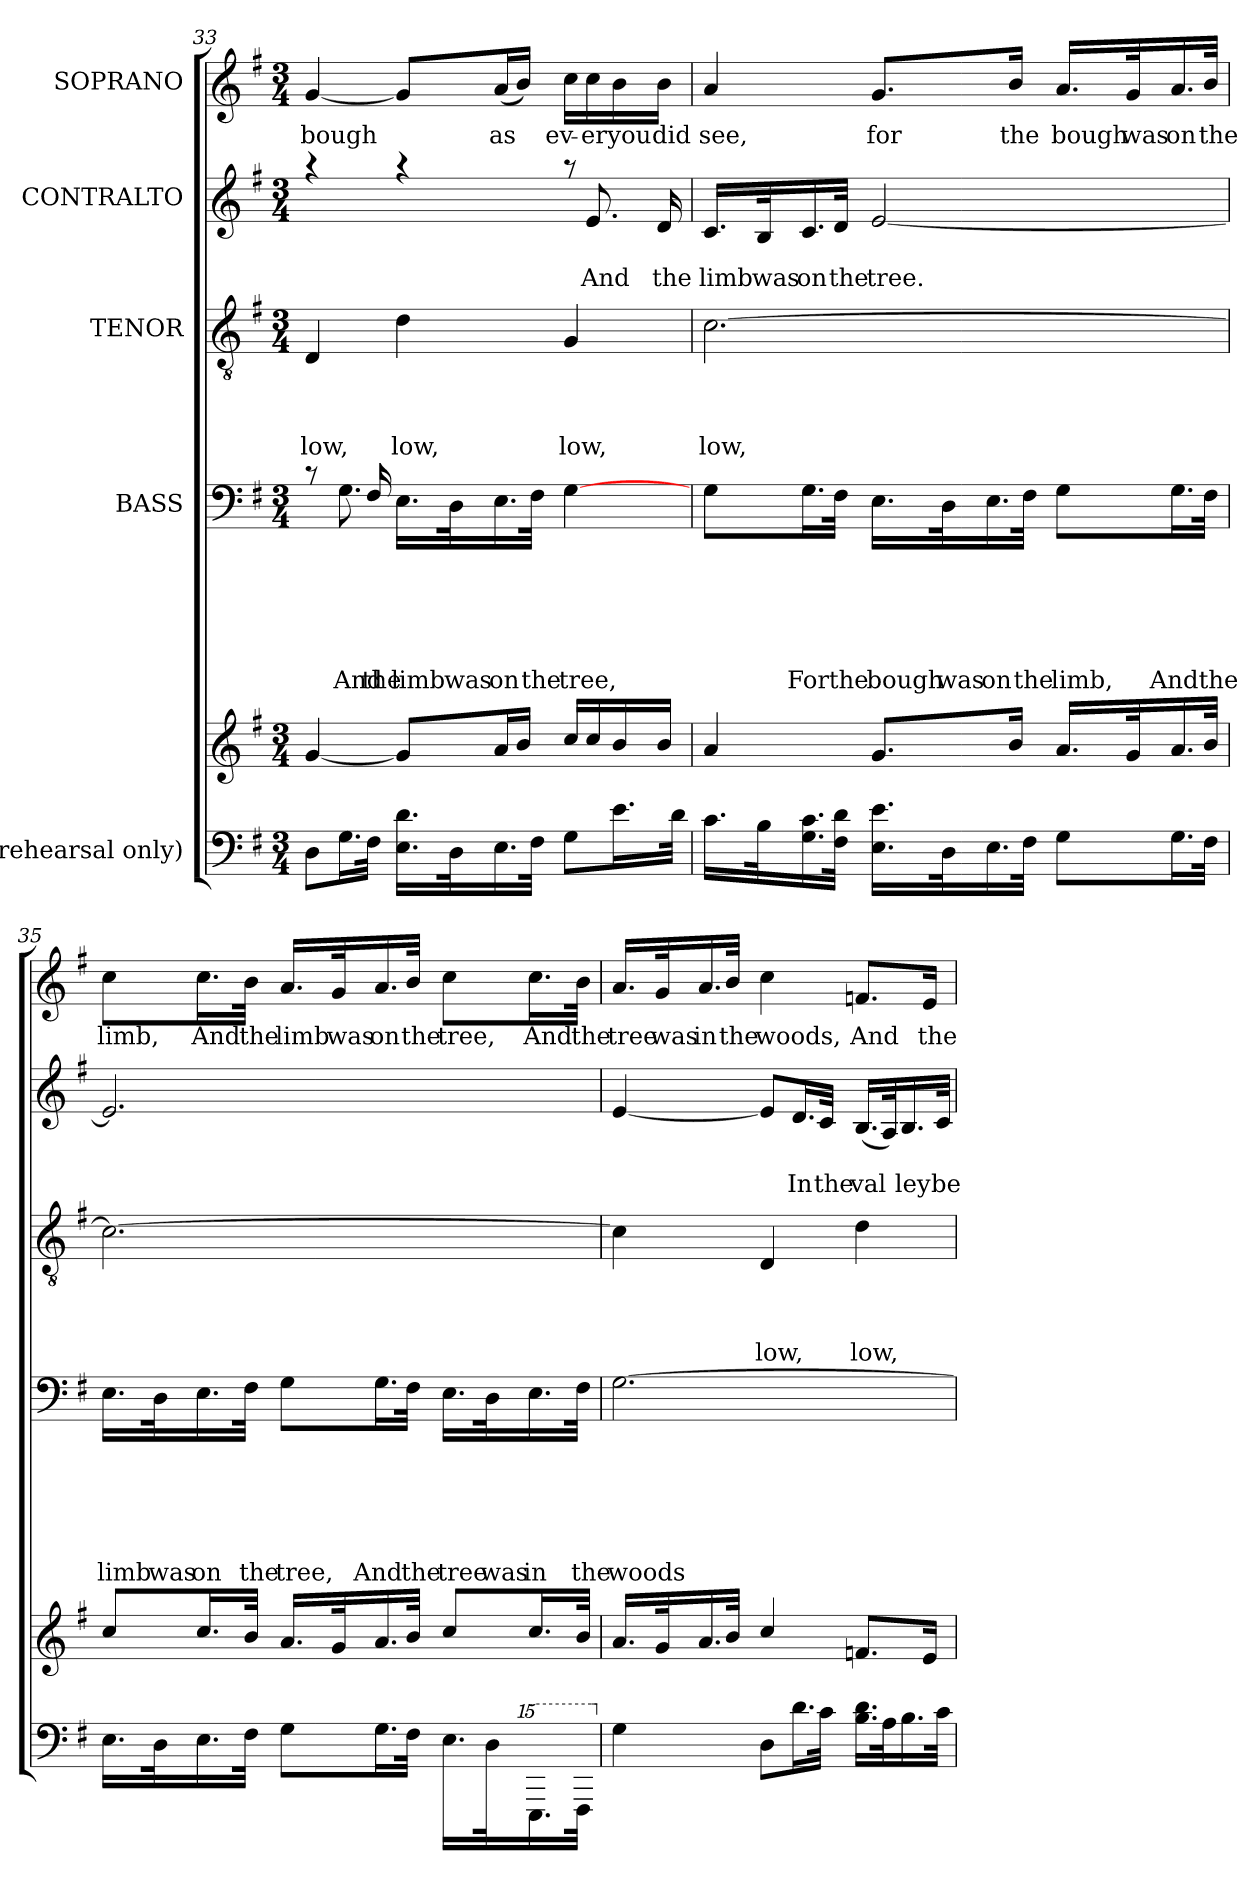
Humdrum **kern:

**kern	**kern	**kern	**text	**text	**text	**text	**text	**text	**kern	**text	**text	**text	**text	**kern	**text	**text	**kern	**text
*part5	*part5	*part4	*part4	*part4	*part4	*part4	*part4	*part4	*part3	*part3	*part3	*part3	*part3	*part2	*part2	*part2	*part1	*part1
*staff6	*staff5	*staff4	*staff4	*staff4	*staff4	*staff4	*staff4	*staff4	*staff3	*staff3	*staff3	*staff3	*staff3	*staff2	*staff2	*staff2	*staff1	*staff1
*I"(rehearsal only)	*	*I"BASS	*	*	*	*	*	*	*I"TENOR	*	*	*	*	*I"CONTRALTO	*	*	*I"SOPRANO	*
*clefF4	*clefG2	*clefF4	*	*	*	*	*	*	*clefGv2	*	*	*	*	*clefG2	*	*	*clefG2	*
*k[f#]	*k[f#]	*k[f#]	*	*	*	*	*	*	*k[f#]	*	*	*	*	*k[f#]	*	*	*k[f#]	*
*G:	*G:	*G:	*	*	*	*	*	*	*G:	*	*	*	*	*G:	*	*	*G:	*
*M3/4	*M3/4	*M3/4	*	*	*	*	*	*	*M3/4	*	*	*	*	*M3/4	*	*	*M3/4	*
=33	=33	=33	=33	=33	=33	=33	=33	=33	=33	=33	=33	=33	=33	=33	=33	=33	=33	=33
*	*	*^	*	*	*	*	*	*	*	*	*	*	*	*	*	*	*	*
*	*	*	*^	*	*	*	*	*	*	*	*	*	*	*	*	*	*	*	*
!	!	!	!	!	!	!	!	!	!	!	!	!	!	!	!LO:LY:b	!	!	!	!	!LO:LY:b
*	*	*	*	*	*	*	*	*	*	*	*	*	*	*	*	*^	*	*	*	*
*	*	*	*	*	*	*	*	*	*	*	*	*	*	*	*	*	*^	*	*	*	*
8D\L	[<4g/	8rc	8..ryy	4ryy	.	.	.	.	.	.	4D/	.	.	.	low,	4raa	2ryy	2ryy	.	.	[<4g/	bough
!	!	!	!	!	!	!	!	!	!	!LO:LY:b	!	!	!	!	!	!	!	!	!	!	!	!
16.G\L	.	8.G\	.	.	.	.	.	.	.	And	.	.	.	.	.	.	.	.	.	.	.	.
!	!	!	!	!	!	!	!	!	!	!LO:LY:b	!	!	!	!	!	!	!	!	!	!	!	!
32F#\JJk	.	.	16F#/	.	.	.	.	.	.	the	.	.	.	.	.	.	.	.	.	.	.	.
!	!	!	!	!	!	!	!	!	!	!LO:LY:b	!	!	!	!	!LO:LY:b	!	!	!	!	!	!	!
16.E\ 16.d\LL	8g/L]	.	.	16.E\LL	.	.	.	.	.	limb	4d\	.	.	.	low,	4raa	.	.	.	.	8g/L]	.
.	.	.	4...ryy	.	.	.	.	.	.	.	.	.	.	.	.	.	.	.	.	.	.	.
.	.	4..ryy	.	.	.	.	.	.	.	.	.	.	.	.	.	.	.	.	.	.	.	.
!	!	!	!	!	!	!	!	!	!	!LO:LY:b	!	!	!	!	!	!	!	!	!	!	!	!
32D\k	.	.	.	32D\k	.	.	.	.	.	was	.	.	.	.	.	.	.	.	.	.	.	.
!	!	!	!	!	!	!	!	!	!	!LO:LY:b	!	!	!	!	!	!	!	!	!	!	!	!LO:LY:b
16.E\	16a/L	.	.	16.E\	.	.	.	.	.	on	.	.	.	.	.	.	.	.	.	.	(<16a/L	as
.	16b/JJ	.	.	.	.	.	.	.	.	.	.	.	.	.	.	.	.	.	.	.	16b/JJ)	.
!	!	!	!	!	!	!	!	!	!	!LO:LY:b	!	!	!	!	!	!	!	!	!	!	!	!
32F#\JJk	.	.	.	32F#\JJk	.	.	.	.	.	the	.	.	.	.	.	.	.	.	.	.	.	.
!	!	!	!	!	!	!	!	!	!	!LO:LY:b	!	!	!	!	!LO:LY:b	!	!	!	!	!	!	!LO:LY:b
8G\L	16cc/LL	.	.	[>4G\	.	.	.	.	.	tree,	4G/	.	.	.	low,	8raa	16ryy	8.ryy	.	.	16cc\LL	ev-
!	!	!	!	!	!	!	!	!	!	!	!	!	!	!	!	!	!	!	!	!LO:LY:b	!	!LO:LY:b
.	16cc/	.	.	.	.	.	.	.	.	.	.	.	.	.	.	.	8.e/	.	.	And	16cc\	-er
!	!	!	!	!	!	!	!	!	!	!	!	!	!	!	!	!	!	!	!	!	!	!LO:LY:b
16.e\L	16b/	.	.	.	.	.	.	.	.	.	.	.	.	.	.	8ryy	.	.	.	.	16b\	you
!	!	!	!	!	!	!	!	!	!	!	!	!	!	!	!	!	!	!	!	!LO:LY:b	!	!LO:LY:b
.	16b/JJ	.	.	.	.	.	.	.	.	.	.	.	.	.	.	.	.	16d/	.	the	16b\JJ	did
32d\JJk	.	.	.	.	.	.	.	.	.	.	.	.	.	.	.	.	.	.	.	.	.	.
*	*	*v	*v	*v	*	*	*	*	*	*	*	*	*	*	*	*v	*v	*v	*	*	*	*
!!LO:LB:g=z
=34!	=34!	=34!	=34!	=34!	=34!	=34!	=34!	=34!	=34!	=34!	=34!	=34!	=34!	=34!	=34!	=34!	=34!	=34!
!	!	!	!	!	!	!	!	!	!	!	!	!	!LO:LY:b	!	!	!LO:LY:b	!	!LO:LY:b
16.c\LL	4a/	8G\L	.	.	.	.	.	.	[>2.c\	.	.	.	low,	16.c/LL	.	limb	4a/	see,
!	!	!	!	!	!	!	!	!	!	!	!	!	!	!	!	!LO:LY:b	!	!
32B\k	.	.	.	.	.	.	.	.	.	.	.	.	.	32B/k	.	was	.	.
!	!	!	!	!	!	!	!	!LO:LY:b	!	!	!	!	!	!	!	!LO:LY:b	!	!
16.G\ 16.c\	.	16.G\L	.	.	.	.	.	For	.	.	.	.	.	16.c/	.	on	.	.
!	!	!	!	!	!	!	!	!LO:LY:b	!	!	!	!	!	!	!	!LO:LY:b	!	!
32F#\ 32d\JJk	.	32F#\JJk	.	.	.	.	.	the	.	.	.	.	.	32d/JJk	.	the	.	.
!	!	!	!	!	!	!	!	!LO:LY:b	!	!	!	!	!	!	!	!LO:LY:b	!	!LO:LY:b
16.E\ 16.e\LL	8.g/L	16.E\LL	.	.	.	.	.	bough	.	.	.	.	.	[<2e/	.	tree.	8.g/L	for
!	!	!	!	!	!	!	!	!LO:LY:b	!	!	!	!	!	!	!	!	!	!
32D\k	.	32D\k	.	.	.	.	.	was	.	.	.	.	.	.	.	.	.	.
!	!	!	!	!	!	!	!	!LO:LY:b	!	!	!	!	!	!	!	!	!	!
16.E\	.	16.E\	.	.	.	.	.	on	.	.	.	.	.	.	.	.	.	.
!	!	!	!	!	!	!	!	!	!	!	!	!	!	!	!	!	!	!LO:LY:b
.	16b/Jk	.	.	.	.	.	.	.	.	.	.	.	.	.	.	.	16b/Jk	the
!	!	!	!	!	!	!	!	!LO:LY:b	!	!	!	!	!	!	!	!	!	!
32F#\JJk	.	32F#\JJk	.	.	.	.	.	the	.	.	.	.	.	.	.	.	.	.
!	!	!	!	!	!	!	!	!LO:LY:b	!	!	!	!	!	!	!	!	!	!LO:LY:b
8G\L	16.a/LL	8G\L	.	.	.	.	.	limb,	.	.	.	.	.	.	.	.	16.a/LL	bough
!	!	!	!	!	!	!	!	!	!	!	!	!	!	!	!	!	!	!LO:LY:b
.	32g/k	.	.	.	.	.	.	.	.	.	.	.	.	.	.	.	32g/k	was
!	!	!	!	!	!	!	!	!LO:LY:b	!	!	!	!	!	!	!	!	!	!LO:LY:b
16.G\L	16.a/	16.G\L	.	.	.	.	.	And	.	.	.	.	.	.	.	.	16.a/	on
!	!	!	!	!	!	!	!	!LO:LY:b	!	!	!	!	!	!	!	!	!	!LO:LY:b
32F#\JJk	32b/JJk	32F#\JJk	.	.	.	.	.	the	.	.	.	.	.	.	.	.	32b/JJk	the
=35!	=35!	=35!	=35!	=35!	=35!	=35!	=35!	=35!	=35!	=35!	=35!	=35!	=35!	=35!	=35!	=35!	=35!	=35!
!	!	!	!	!	!	!	!	!LO:LY:b	!	!	!	!	!	!	!	!	!	!LO:LY:b
16.E\LL	8cc/L	16.E\LL	.	.	.	.	.	limb	2.c\_	.	.	.	.	2.e/]	.	.	8cc\L	limb,
!	!	!	!	!	!	!	!	!LO:LY:b	!	!	!	!	!	!	!	!	!	!
32D\k	.	32D\k	.	.	.	.	.	was	.	.	.	.	.	.	.	.	.	.
!	!	!	!	!	!	!	!	!LO:LY:b	!	!	!	!	!	!	!	!	!	!LO:LY:b
16.E\	16.cc/L	16.E\	.	.	.	.	.	on	.	.	.	.	.	.	.	.	16.cc\L	And
!	!	!	!	!	!	!	!	!LO:LY:b	!	!	!	!	!	!	!	!	!	!LO:LY:b
32F#\JJk	32b/JJk	32F#\JJk	.	.	.	.	.	the	.	.	.	.	.	.	.	.	32b\JJk	the
!	!	!	!	!	!	!	!	!LO:LY:b	!	!	!	!	!	!	!	!	!	!LO:LY:b
8G\L	16.a/LL	8G\L	.	.	.	.	.	tree,	.	.	.	.	.	.	.	.	16.a/LL	limb
!	!	!	!	!	!	!	!	!	!	!	!	!	!	!	!	!	!	!LO:LY:b
.	32g/k	.	.	.	.	.	.	.	.	.	.	.	.	.	.	.	32g/k	was
!	!	!	!	!	!	!	!	!LO:LY:b	!	!	!	!	!	!	!	!	!	!LO:LY:b
16.G\L	16.a/	16.G\L	.	.	.	.	.	And	.	.	.	.	.	.	.	.	16.a/	on
!	!	!	!	!	!	!	!	!LO:LY:b	!	!	!	!	!	!	!	!	!	!LO:LY:b
32F#\JJk	32b/JJk	32F#\JJk	.	.	.	.	.	the	.	.	.	.	.	.	.	.	32b/JJk	the
!	!	!	!	!	!	!	!	!LO:LY:b	!	!	!	!	!	!	!	!	!	!LO:LY:b
16.E\LL	8cc/L	16.E\LL	.	.	.	.	.	tree	.	.	.	.	.	.	.	.	8cc\L	tree,
!	!	!	!	!	!	!	!	!LO:LY:b	!	!	!	!	!	!	!	!	!	!
32D\k	.	32D\k	.	.	.	.	.	was	.	.	.	.	.	.	.	.	.	.
*15ma	*	*	*	*	*	*	*	*	*	*	*	*	*	*	*	*	*	*
!	!	!	!	!	!	!	!	!LO:LY:b	!	!	!	!	!	!	!	!	!	!LO:LY:b
16.E\	16.cc/L	16.E\	.	.	.	.	.	in	.	.	.	.	.	.	.	.	16.cc\L	And
!	!	!	!	!	!	!	!	!LO:LY:b	!	!	!	!	!	!	!	!	!	!LO:LY:b
32F#\JJk	32b/JJk	32F#\JJk	.	.	.	.	.	the	.	.	.	.	.	.	.	.	32b\JJk	the
!!LO:PB:g=z
=36!	=36!	=36!	=36!	=36!	=36!	=36!	=36!	=36!	=36!	=36!	=36!	=36!	=36!	=36!	=36!	=36!	=36!	=36!
*X15ma	*	*	*	*	*	*	*	*	*	*	*	*	*	*	*	*	*	*
!	!	!	!	!	!	!	!	!LO:LY:b	!	!	!	!	!	!	!	!	!	!LO:LY:b
4G\	16.a/LL	[>2.G\	.	.	.	.	.	woods	4c\]	.	.	.	.	[<4e/	.	.	16.a/LL	tree
!	!	!	!	!	!	!	!	!	!	!	!	!	!	!	!	!	!	!LO:LY:b
.	32g/k	.	.	.	.	.	.	.	.	.	.	.	.	.	.	.	32g/k	was
!	!	!	!	!	!	!	!	!	!	!	!	!	!	!	!	!	!	!LO:LY:b
.	16.a/	.	.	.	.	.	.	.	.	.	.	.	.	.	.	.	16.a/	in
!	!	!	!	!	!	!	!	!	!	!	!	!	!	!	!	!	!	!LO:LY:b
.	32b/JJk	.	.	.	.	.	.	.	.	.	.	.	.	.	.	.	32b/JJk	the
!	!	!	!	!	!	!	!	!	!	!	!	!	!LO:LY:b	!	!	!	!	!LO:LY:b
8D\L	4cc/	.	.	.	.	.	.	.	4D/	.	.	.	low,	8e/L]	.	.	4cc\	woods,
!	!	!	!	!	!	!	!	!	!	!	!	!	!	!	!	!LO:LY:b	!	!
16.d\L	.	.	.	.	.	.	.	.	.	.	.	.	.	16.d/L	.	In	.	.
!	!	!	!	!	!	!	!	!	!	!	!	!	!	!	!	!LO:LY:b	!	!
32c\JJk	.	.	.	.	.	.	.	.	.	.	.	.	.	32c/JJk	.	the	.	.
!	!	!	!	!	!	!	!	!	!	!	!	!	!LO:LY:b	!	!	!LO:LY:b	!	!LO:LY:b
16.B\ 16.d\LL	8.fn/L	.	.	.	.	.	.	.	4d\	.	.	.	low,	(<16.B/LL	.	val	8.fn/L	And
32A\k	.	.	.	.	.	.	.	.	.	.	.	.	.	32A/k)	.	.	.	.
!	!	!	!	!	!	!	!	!	!	!	!	!	!	!	!	!LO:LY:b	!	!
16.B\	.	.	.	.	.	.	.	.	.	.	.	.	.	16.B/	.	ley	.	.
!	!	!	!	!	!	!	!	!	!	!	!	!	!	!	!	!	!	!LO:LY:b
.	16e/Jk	.	.	.	.	.	.	.	.	.	.	.	.	.	.	.	16e/Jk	the
!	!	!	!	!	!	!	!	!	!	!	!	!	!	!	!	!LO:LY:b	!	!
32c\JJk	.	.	.	.	.	.	.	.	.	.	.	.	.	32c/JJk	.	be	.	.
=!	=!	=!	=!	=!	=!	=!	=!	=!	=!	=!	=!	=!	=!	=!	=!	=!	=!	=!
*-	*-	*-	*-	*-	*-	*-	*-	*-	*-	*-	*-	*-	*-	*-	*-	*-	*-	*-
